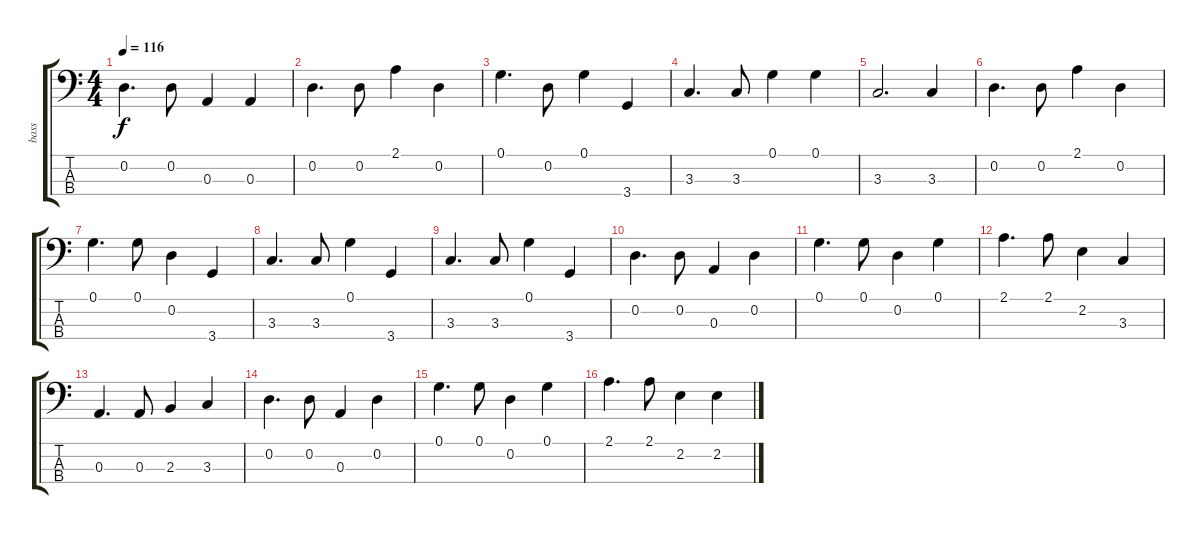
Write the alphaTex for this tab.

\track ("bass" "bass") {instrument fretlessbass}
\staff {score tabs}
\tuning (G2 D2 A1 E1) {hide}
\ts (4 4)
\tempo 116
\clef f4
\ks c
0.2.4{d dy f} 0.2.8 0.3.4 0.3.4 |
0.2.4{d} 0.2.8 2.1.4 0.2.4 |
0.1.4{d} 0.2.8 0.1.4 3.4.4 |
3.3.4{d} 3.3.8 0.1.4 0.1.4 |
3.3.2{d} 3.3.4 |
0.2.4{d} 0.2.8 2.1.4 0.2.4 |
0.1.4{d} 0.1.8 0.2.4 3.4.4 |
3.3.4{d} 3.3.8 0.1.4 3.4.4 |
3.3.4{d} 3.3.8 0.1.4 3.4.4 |
0.2.4{d} 0.2.8 0.3.4 0.2.4 |
0.1.4{d} 0.1.8 0.2.4 0.1.4 |
2.1.4{d} 2.1.8 2.2.4 3.3.4 |
0.3.4{d} 0.3.8 2.3.4 3.3.4 |
0.2.4{d} 0.2.8 0.3.4 0.2.4 |
0.1.4{d} 0.1.8 0.2.4 0.1.4 |
2.1.4{d} 2.1.8 2.2.4 2.2.4
